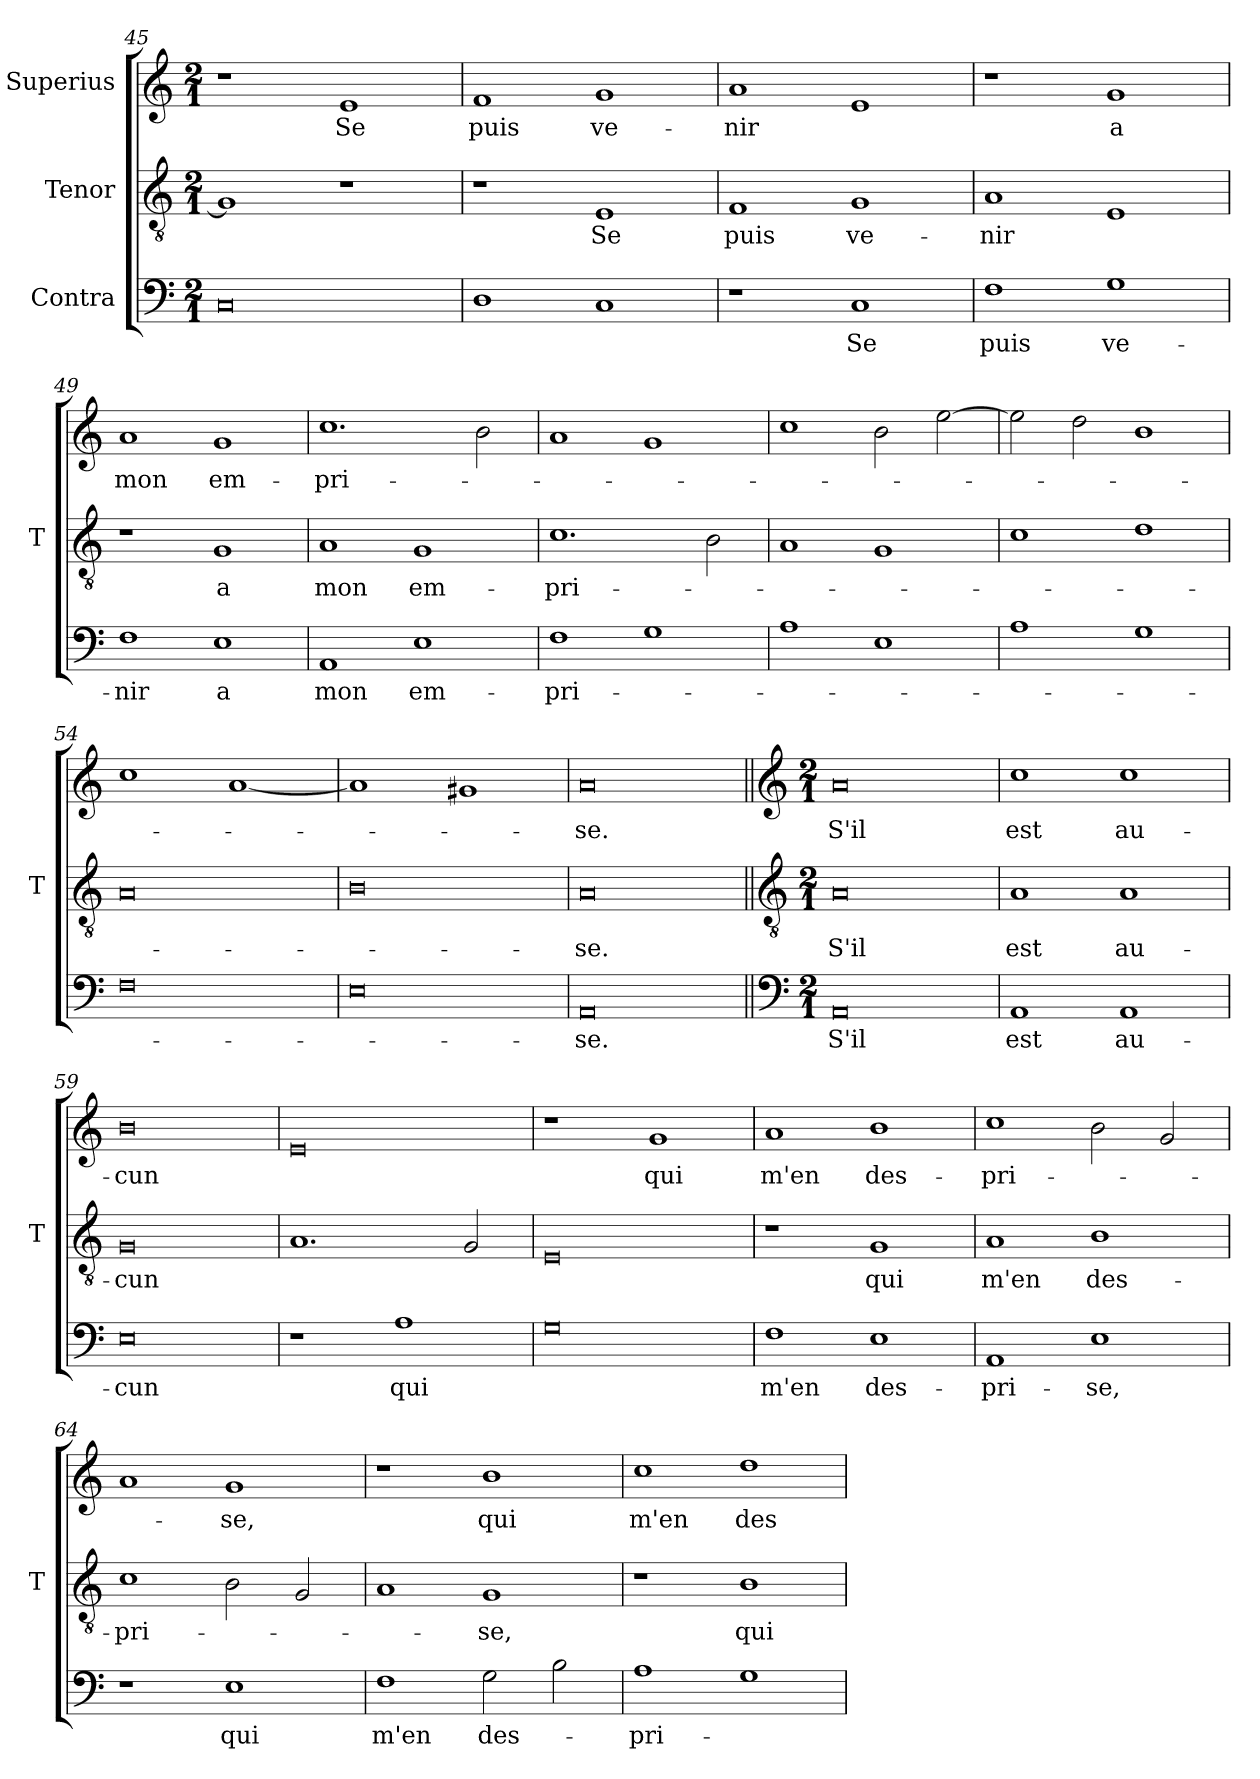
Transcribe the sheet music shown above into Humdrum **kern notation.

**kern	**text	**kern	**text	**kern	**text
*part3	*part3	*part2	*part2	*part1	*part1
*staff3	*staff3	*staff2	*staff2	*staff1	*staff1
*I"Contra	*	*I"Tenor	*	*I"Superius	*
*	*	*I'T	*	*	*
*clefF4	*	*clefGv2	*	*clefG2	*
*k[]	*	*k[]	*	*k[]	*
*a:	*	*a:	*	*a:	*
*M2/1	*	*M2/1	*	*M2/1	*
=45	=45	=45	=45	=45	=45
0C	.	1G]	.	1r	.
.	.	1r	.	1e	Se
=46	=46	=46	=46	=46	=46
1D	.	1r	.	1f	puis
1C	.	1E	Se	1g	ve-
=47	=47	=47	=47	=47	=47
1r	.	1F	puis	1a	-nir
1C	Se	1G	ve-	1e	.
=48	=48	=48	=48	=48	=48
1F	puis	1A	-nir	1r	.
1G	ve-	1E	.	1g	a
=49	=49	=49	=49	=49	=49
1F	-nir	1r	.	1a	mon
1E	a	1G	a	1g	em-
=50	=50	=50	=50	=50	=50
1AA	mon	1A	mon	1.cc	-pri-
1E	em-	1G	em-	.	.
.	.	.	.	2b	.
=51	=51	=51	=51	=51	=51
1F	-pri-	1.c	-pri-	1a	.
1G	.	.	.	1g	.
.	.	2B	.	.	.
=52	=52	=52	=52	=52	=52
1A	.	1A	.	1cc	.
1E	.	1G	.	2b	.
.	.	.	.	[2ee	.
=53	=53	=53	=53	=53	=53
1A	.	1c	.	2ee]	.
.	.	.	.	2dd	.
1G	.	1d	.	1b	.
=54	=54	=54	=54	=54	=54
0F	.	0A	.	1cc	.
.	.	.	.	[1a	.
=55	=55	=55	=55	=55	=55
0E	.	0B	.	1a]	.
.	.	.	.	1g#X	.
=56	=56	=56	=56	=56	=56
0AA	-se.	0A	-se.	0a	-se.
!!LO:LB:g=z
=57||	=57||	=57||	=57||	=57||	=57||
*clefF4	*	*clefGv2	*	*clefG2	*
*k[]	*	*k[]	*	*k[]	*
*a:	*	*a:	*	*a:	*
*M2/1	*	*M2/1	*	*M2/1	*
0AA	S'il	0A	S'il	0a	S'il
=58	=58	=58	=58	=58	=58
1AA	est	1A	est	1cc	est
1AA	au-	1A	au-	1cc	au-
=59	=59	=59	=59	=59	=59
0E	-cun	0G	-cun	0b	-cun
=60	=60	=60	=60	=60	=60
1r	.	1.A	.	0e	.
1A	qui	.	.	.	.
.	.	2G	.	.	.
=61	=61	=61	=61	=61	=61
0G	.	0E	.	1r	.
.	.	.	.	1g	qui
=62	=62	=62	=62	=62	=62
1F	m'en	1r	.	1a	m'en
1E	des-	1G	qui	1b	des-
=63	=63	=63	=63	=63	=63
1AA	-pri-	1A	m'en	1cc	-pri-
1E	-se,	1B	des-	2b	.
.	.	.	.	2g	.
=64	=64	=64	=64	=64	=64
1r	.	1c	-pri-	1a	.
1E	qui	2B	.	1g	-se,
.	.	2G	.	.	.
=65	=65	=65	=65	=65	=65
1F	m'en	1A	.	1r	.
2G	des-	1G	-se,	1b	qui
2B	.	.	.	.	.
=66	=66	=66	=66	=66	=66
1A	-pri-	1r	.	1cc	m'en
1G	.	1B	qui	1dd	des-
=	=	=	=	=	=
*-	*-	*-	*-	*-	*-
